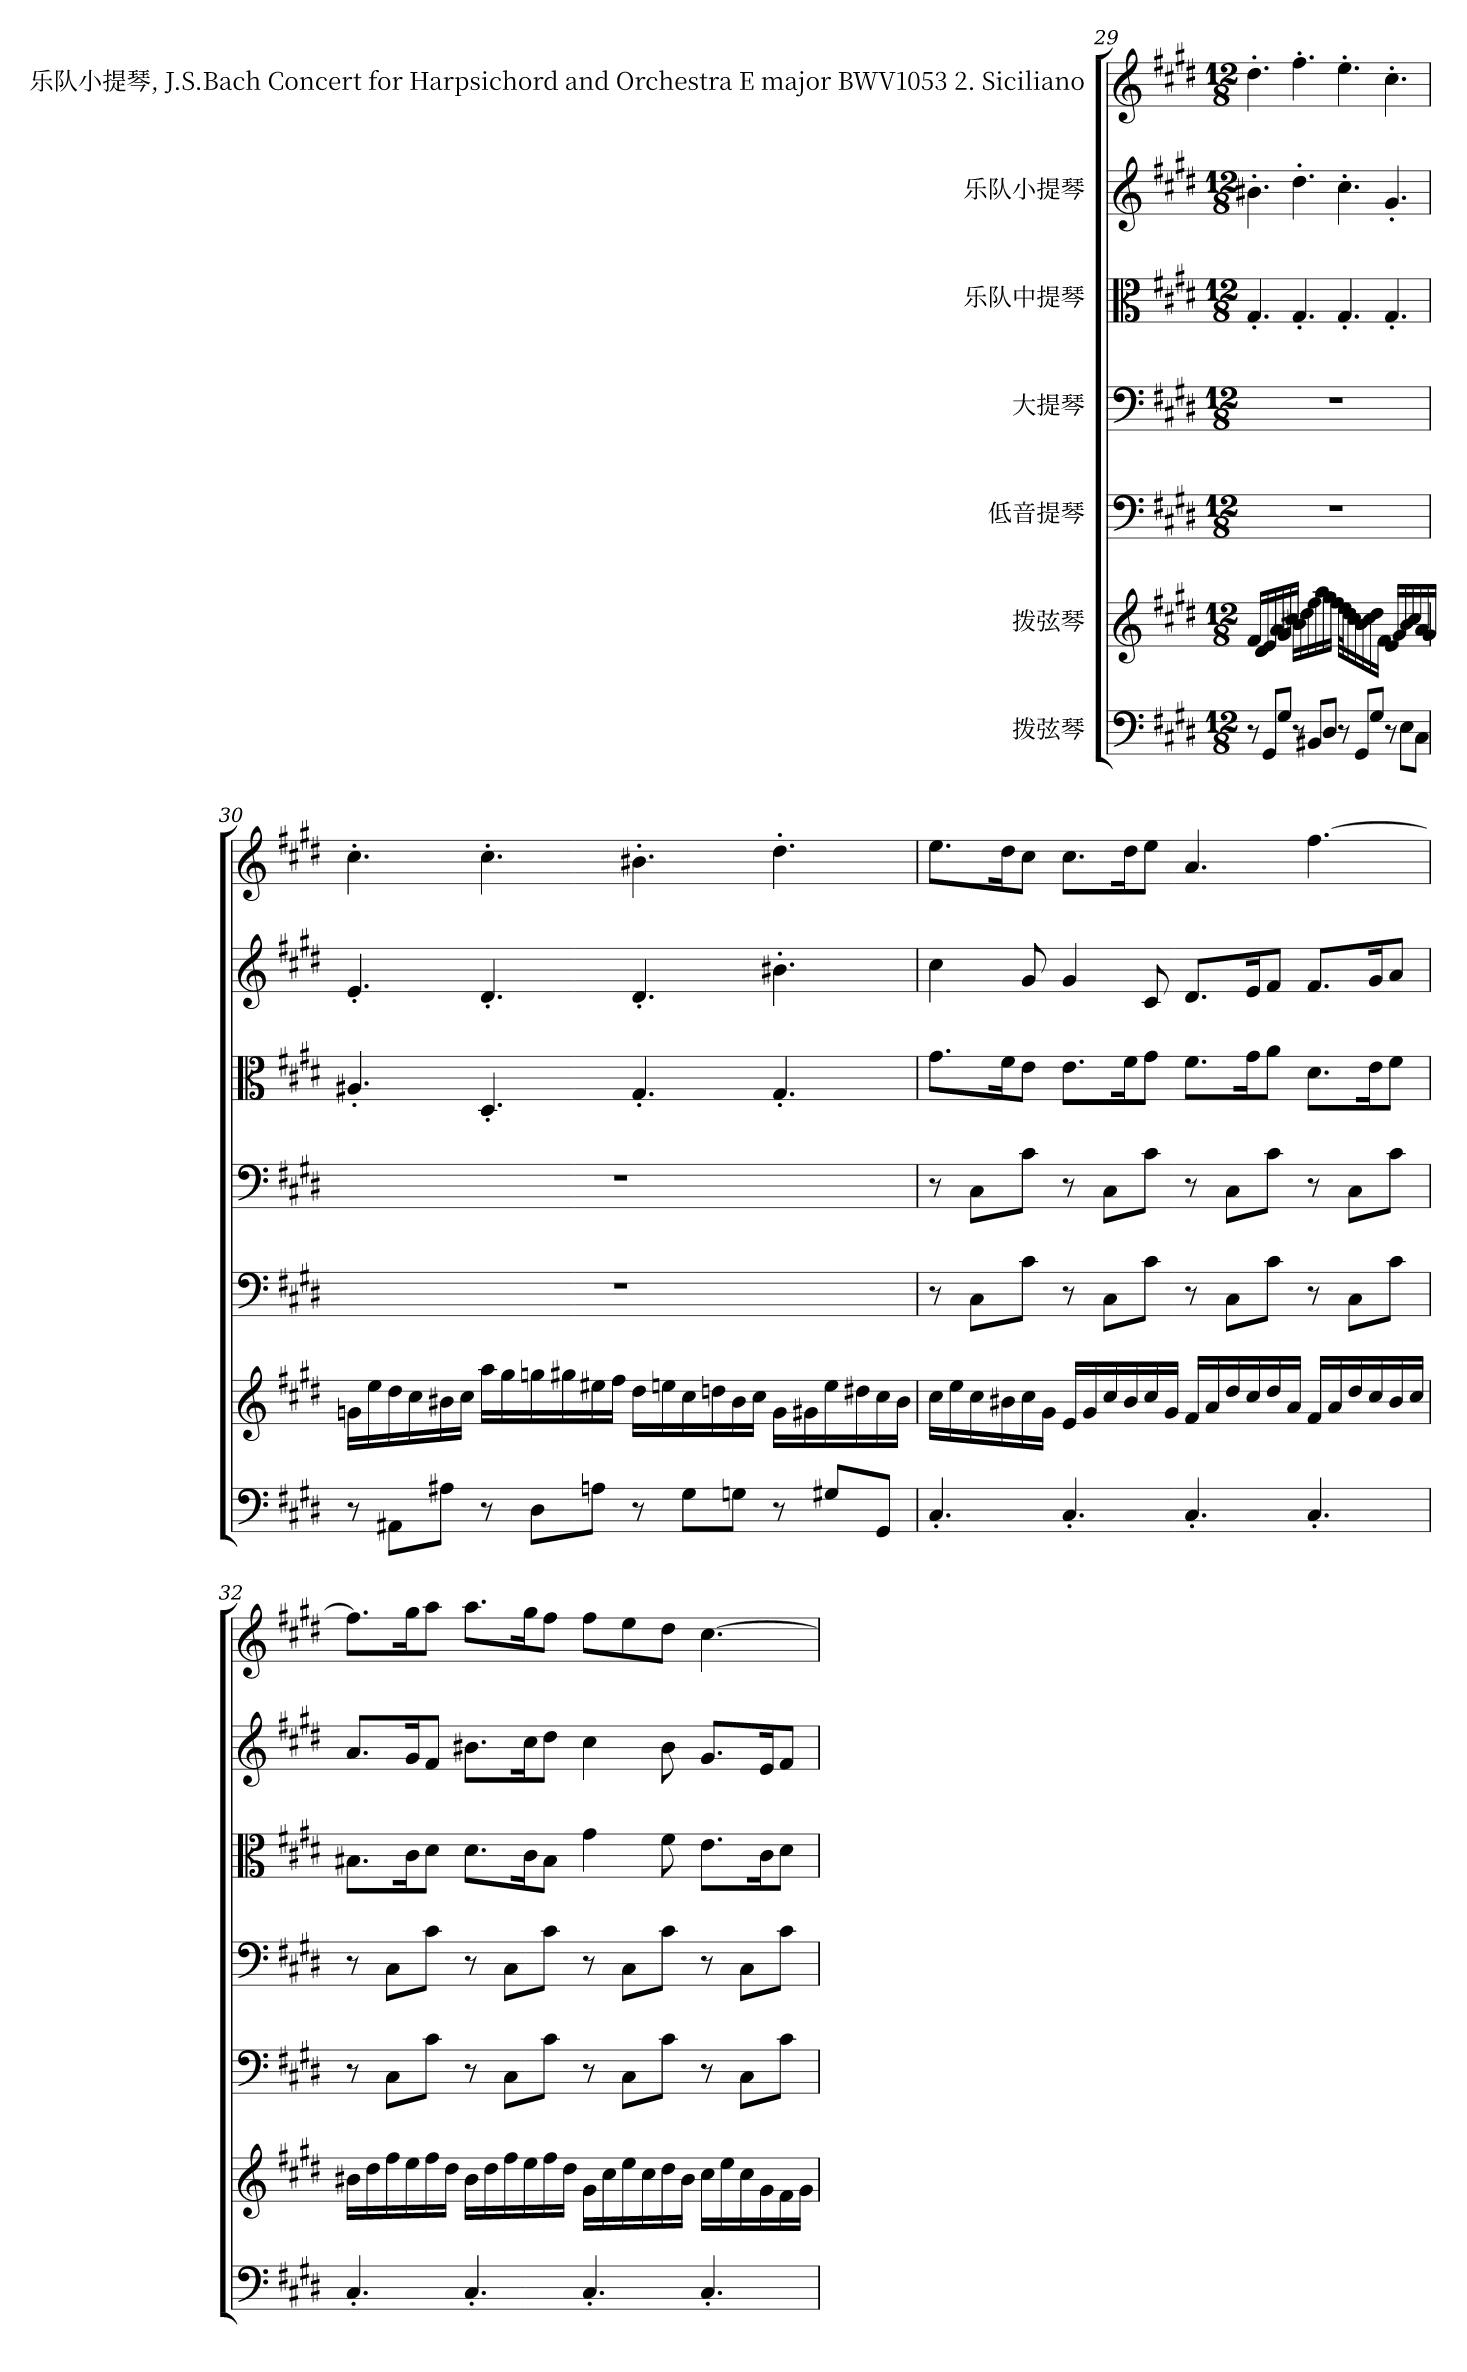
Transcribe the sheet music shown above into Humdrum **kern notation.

**kern	**kern	**kern	**kern	**kern	**kern	**kern
*part7	*part6	*part5	*part4	*part3	*part2	*part1
*staff7	*staff6	*staff5	*staff4	*staff3	*staff2	*staff1
*I"拨弦琴	*I"拨弦琴	*I"低音提琴	*I"大提琴	*I"乐队中提琴	*I"乐队小提琴	*I"乐队小提琴, J.S.Bach Concert for Harpsichord and Orchestra E major BWV1053 2. Siciliano
!!LO:PB:g=z
*clefF4	*clefG2	*clefF4	*clefF4	*clefC3	*clefG2	*clefG2
*	*	*ITrd7c12	*	*	*	*
*k[f#c#g#d#]	*k[f#c#g#d#]	*k[f#c#g#d#]	*k[f#c#g#d#]	*k[f#c#g#d#]	*k[f#c#g#d#]	*k[f#c#g#d#]
*M12/8	*M12/8	*M12/8	*M12/8	*M12/8	*M12/8	*M12/8
=29	=29	=29	=29	=29	=29	=29
8r	16f#/LL	1.r	1.r	4.G#'/	4.b#X'\	4.dd#'\
.	16d#/	.	.	.	.	.
8GG#/L	16e/	.	.	.	.	.
.	16a/	.	.	.	.	.
8G#/J	16g#/	.	.	.	.	.
.	16cc#/JJ	.	.	.	.	.
8r	16b#X\LL	.	.	4.G#'/	4.dd#'\	4.ff#'\
.	16dd#\	.	.	.	.	.
8BB#X/L	16ff#\	.	.	.	.	.
.	16aa\	.	.	.	.	.
8D#/J	16gg#\	.	.	.	.	.
.	16ff#\JJ	.	.	.	.	.
8r	32ee\LLL	.	.	4.G#'/	4.cc#'\	4.ee'\
.	32dd#\J	.	.	.	.	.
.	16cc#\	.	.	.	.	.
8GG#/L	16b#\	.	.	.	.	.
.	16cc#\	.	.	.	.	.
8G#/J	16dd#\	.	.	.	.	.
.	16f#\JJ	.	.	.	.	.
8r	16e/LL	.	.	4.G#'/	4.g#'/	4.cc#'\
.	16g#/	.	.	.	.	.
8E\L	16b#/	.	.	.	.	.
.	16cc#/	.	.	.	.	.
8C#\J	16a/	.	.	.	.	.
.	16g#/JJ	.	.	.	.	.
!!LO:PB:g=z
=30	=30	=30	=30	=30	=30	=30
8r	16gn\LL	1.r	1.r	4.A#X'/	4.e'/	4.cc#'\
.	16ee\	.	.	.	.	.
8AA#X\L	16dd#\	.	.	.	.	.
.	16cc#\	.	.	.	.	.
8A#X\J	16b#X\	.	.	.	.	.
.	16cc#\JJ	.	.	.	.	.
8r	16aa\LL	.	.	4.D#'/	4.d#'/	4.cc#'\
.	16gg#\	.	.	.	.	.
8D#\L	16ggn\	.	.	.	.	.
.	16gg#X\	.	.	.	.	.
8An\J	16ee#X\	.	.	.	.	.
.	16ff#\JJ	.	.	.	.	.
8r	16dd#\LL	.	.	4.G#'/	4.d#'/	4.b#X'\
.	16een\	.	.	.	.	.
8G#\L	16cc#\	.	.	.	.	.
.	16ddn\	.	.	.	.	.
8Gn\J	16b#\	.	.	.	.	.
.	16cc#\JJ	.	.	.	.	.
8r	16g\LL	.	.	4.G#'/	4.b#X'\	4.dd#'\
.	16g#X\	.	.	.	.	.
8G#X/L	16ee\	.	.	.	.	.
.	16dd#X\	.	.	.	.	.
8GG#/J	16cc#\	.	.	.	.	.
.	16b#\JJ	.	.	.	.	.
!!LO:PB:g=z
=31	=31	=31	=31	=31	=31	=31
4.C#'/	16cc#\LL	8r	8r	8.g#\L	4cc#\	8.ee\L
.	16ee\	.	.	.	.	.
.	16cc#\	8CC#\L	8C#\L	.	.	.
.	16b#X\	.	.	16f#\K	.	16dd#\K
.	16cc#\	8C#\J	8c#\J	8e\J	8g#/	8cc#\J
.	16g#\JJ	.	.	.	.	.
4.C#'/	16e/LL	8r	8r	8.e\L	4g#/	8.cc#\L
.	16g#/	.	.	.	.	.
.	16cc#/	8CC#\L	8C#\L	.	.	.
.	16b#/	.	.	16f#\K	.	16dd#\K
.	16cc#/	8C#\J	8c#\J	8g#\J	8c#/	8ee\J
.	16g#/JJ	.	.	.	.	.
4.C#'/	16f#/LL	8r	8r	8.f#\L	8.d#/L	4.a/
.	16a/	.	.	.	.	.
.	16dd#/	8CC#\L	8C#\L	.	.	.
.	16cc#/	.	.	16g#\K	16e/K	.
.	16dd#/	8C#\J	8c#\J	8a\J	8f#/J	.
.	16a/JJ	.	.	.	.	.
4.C#'/	16f#/LL	8r	8r	8.d#\L	8.f#/L	[4.ff#\
.	16a/	.	.	.	.	.
.	16dd#/	8CC#\L	8C#\L	.	.	.
.	16cc#/	.	.	16e\K	16g#/K	.
.	16b#/	8C#\J	8c#\J	8f#\J	8a/J	.
.	16cc#/JJ	.	.	.	.	.
!!LO:PB:g=z
=32	=32	=32	=32	=32	=32	=32
4.C#'/	16b#X\LL	8r	8r	8.B#X\L	8.a/L	8.ff#\L]
.	16dd#\	.	.	.	.	.
.	16ff#\	8CC#\L	8C#\L	.	.	.
.	16ee\	.	.	16c#\K	16g#/K	16gg#\K
.	16ff#\	8C#\J	8c#\J	8d#\J	8f#/J	8aa\J
.	16dd#\JJ	.	.	.	.	.
4.C#'/	16b#\LL	8r	8r	8.d#\L	8.b#X\L	8.aa\L
.	16dd#\	.	.	.	.	.
.	16ff#\	8CC#\L	8C#\L	.	.	.
.	16ee\	.	.	16c#\K	16cc#\K	16gg#\K
.	16ff#\	8C#\J	8c#\J	8B#\J	8dd#\J	8ff#\J
.	16dd#\JJ	.	.	.	.	.
4.C#'/	16g#\LL	8r	8r	4g#\	4cc#\	8ff#\L
.	16cc#\	.	.	.	.	.
.	16ee\	8CC#\L	8C#\L	.	.	8ee\
.	16cc#\	.	.	.	.	.
.	16dd#\	8C#\J	8c#\J	8f#\	8b#\	8dd#\J
.	16b#\JJ	.	.	.	.	.
4.C#'/	16cc#\LL	8r	8r	8.e\L	8.g#/L	[4.cc#\
.	16ee\	.	.	.	.	.
.	16cc#\	8CC#\L	8C#\L	.	.	.
.	16g#\	.	.	16c#\K	16e/K	.
.	16f#\	8C#\J	8c#\J	8d#\J	8f#/J	.
.	16g#\JJ	.	.	.	.	.
=	=	=	=	=	=	=
*-	*-	*-	*-	*-	*-	*-
